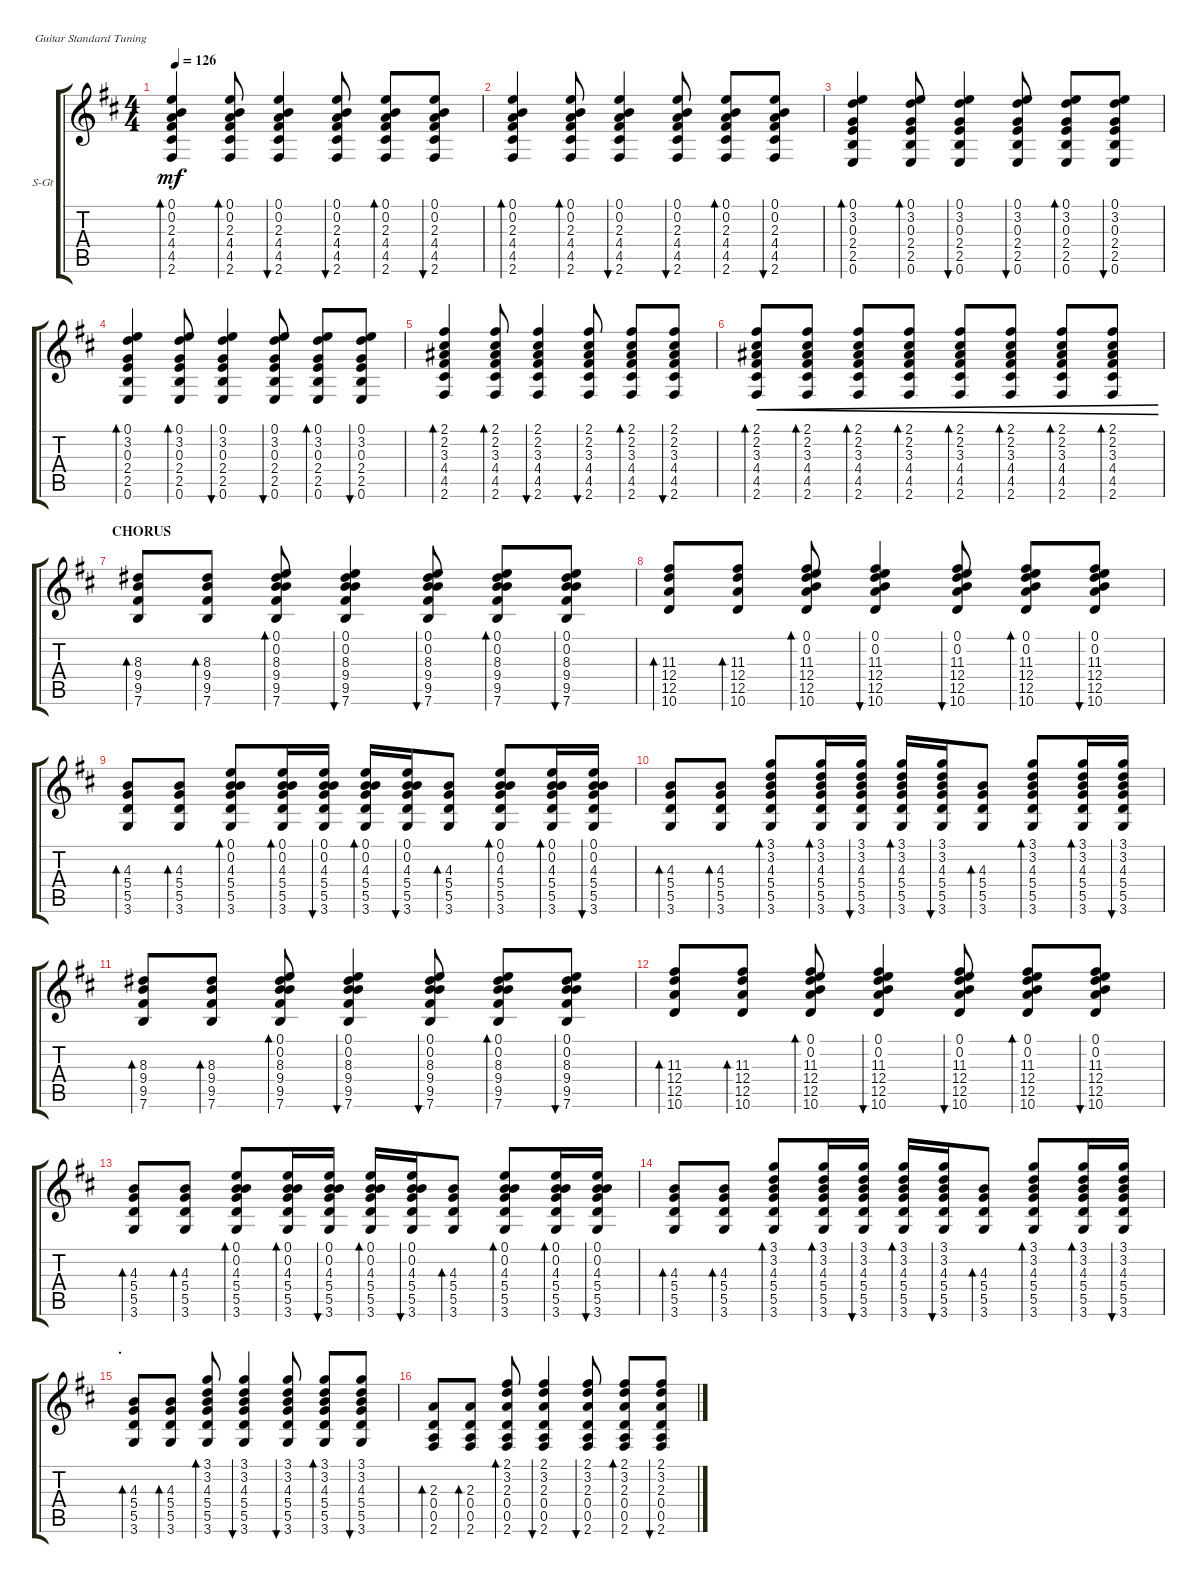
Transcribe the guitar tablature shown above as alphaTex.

\defaultSystemsLayout 4
\bracketExtendMode groupsimilarinstruments
\firstSystemTrackNameOrientation horizontal
\otherSystemsTrackNameOrientation horizontal
\track ("Steel Guitar" "S-Gt") {instrument acousticguitarsteel}
\staff {score tabs}
\tuning (E4 B3 G3 D3 A2 E2)
\ts (4 4)
\tempo 126
\clef g2
\ks bminor
(4.4 4.5 2.3 0.2 0.1 2.6).4{bd 30 dy mf} (4.4 4.5 2.3 0.2 0.1 2.6).8{bd 30} (4.4 4.5 2.3 0.2 0.1 2.6).4{bu 30} (4.4 4.5 2.3 0.2 0.1 2.6).8{bu 30} (4.4 4.5 2.3 0.2 0.1 2.6).8{bd 30} (4.4 4.5 2.3 0.2 0.1 2.6).8{bu 30} |
(4.4 4.5 2.3 0.2 0.1 2.6).4{bd 30} (4.4 4.5 2.3 0.2 0.1 2.6).8{bd 30} (4.4 4.5 2.3 0.2 0.1 2.6).4{bu 30} (4.4 4.5 2.3 0.2 0.1 2.6).8{bu 30} (4.4 4.5 2.3 0.2 0.1 2.6).8{bd 30} (4.4 4.5 2.3 0.2 0.1 2.6).8{bu 30} |
(2.4 0.6 2.5 0.3 3.2 0.1).4{bd 30} (2.4 0.6 2.5 0.3 3.2 0.1).8{bd 30} (2.4 0.6 2.5 0.3 3.2 0.1).4{bu 30} (2.4 0.6 2.5 0.3 3.2 0.1).8{bu 30} (2.4 0.6 2.5 0.3 3.2 0.1).8{bd 30} (2.4 0.6 2.5 0.3 3.2 0.1).8{bu 30} |
(2.4 0.6 2.5 0.3 3.2 0.1).4{bd 30} (2.4 0.6 2.5 0.3 3.2 0.1).8{bd 30} (2.4 0.6 2.5 0.3 3.2 0.1).4{bu 30} (2.4 0.6 2.5 0.3 3.2 0.1).8{bu 30} (2.4 0.6 2.5 0.3 3.2 0.1).8{bd 30} (2.4 0.6 2.5 0.3 3.2 0.1).8{bu 30} |
(4.4 4.5 3.3 2.2 2.1 2.6).4{bd 30} (4.4 4.5 3.3 2.2 2.1 2.6).8{bd 30} (4.4 4.5 3.3 2.2 2.1 2.6).4{bu 30} (4.4 4.5 3.3 2.2 2.1 2.6).8{bu 30} (4.4 4.5 3.3 2.2 2.1 2.6).8{bd 30} (4.4 4.5 3.3 2.2 2.1 2.6).8{bu 30} |
(4.4 4.5 3.3 2.2 2.1 2.6).8{bd 30 cre} (4.4 4.5 3.3 2.2 2.1 2.6).8{bd 30 cre} (4.4 4.5 3.3 2.2 2.1 2.6).8{bd 30 cre} (4.4 4.5 3.3 2.2 2.1 2.6).8{bd 30 cre} (4.4 4.5 3.3 2.2 2.1 2.6).8{bd 30 cre} (4.4 4.5 3.3 2.2 2.1 2.6).8{bd 30 cre} (4.4 4.5 3.3 2.2 2.1 2.6).8{bd 30 cre} (4.4 4.5 3.3 2.2 2.1 2.6).8{bd 30 cre} |
\section ("" "CHORUS")
(7.6 9.5 9.4 8.3).8{bd 30} (7.6 9.5 9.4 8.3).8{bd 30} (7.6 9.5 9.4 8.3 0.2 0.1).8{bd 30} (7.6 9.5 9.4 8.3 0.2 0.1).4{bu 30} (7.6 9.5 9.4 8.3 0.2 0.1).8{bu 30} (7.6 9.5 9.4 8.3 0.2 0.1).8{bd 30} (7.6 9.5 9.4 8.3 0.2 0.1).8{bu 30} |
(10.6 12.5 12.4 11.3).8{bd 30} (10.6 12.5 12.4 11.3).8{bd 30} (10.6 12.5 12.4 11.3 0.2 0.1).8{bd 30} (10.6 12.5 12.4 11.3 0.2 0.1).4{bu 30} (10.6 12.5 12.4 11.3 0.2 0.1).8{bu 30} (10.6 12.5 12.4 11.3 0.2 0.1).8{bd 30} (10.6 12.5 12.4 11.3 0.2 0.1).8{bu 30} |
(3.6 5.5 5.4 4.3).8{bd 30} (3.6 5.5 5.4 4.3).8{bd 30} (3.6 5.5 5.4 4.3 0.2 0.1).8{bd 30} (3.6 5.5 5.4 4.3 0.2 0.1).16{bd 30} (3.6 5.5 5.4 4.3 0.2 0.1).16{bu 30} (3.6 5.5 5.4 4.3 0.2 0.1).16{bd 30} (3.6 5.5 5.4 4.3 0.2 0.1).16{bu 30} (3.6 5.5 5.4 4.3).8{bd 30} (3.6 5.5 5.4 4.3 0.2 0.1).8{bd 30} (3.6 5.5 5.4 4.3 0.2 0.1).16{bd 30} (3.6 5.5 5.4 4.3 0.2 0.1).16{bu 30} |
(3.6 5.5 5.4 4.3).8{bd 30} (3.6 5.5 5.4 4.3).8{bd 30} (3.6 5.5 5.4 4.3 3.2 3.1).8{bd 30} (3.6 5.5 5.4 4.3 3.2 3.1).16{bd 30} (3.6 5.5 5.4 4.3 3.2 3.1).16{bu 30} (3.6 5.5 5.4 4.3 3.2 3.1).16{bd 30} (3.6 5.5 5.4 4.3 3.2 3.1).16{bu 30} (3.6 5.5 5.4 4.3).8{bd 30} (3.6 5.5 5.4 4.3 3.2 3.1).8{bd 30} (3.6 5.5 5.4 4.3 3.2 3.1).16{bd 30} (3.6 5.5 5.4 4.3 3.2 3.1).16{bu 30} |
(7.6 9.5 9.4 8.3).8{bd 30} (7.6 9.5 9.4 8.3).8{bd 30} (7.6 9.5 9.4 8.3 0.2 0.1).8{bd 30} (7.6 9.5 9.4 8.3 0.2 0.1).4{bu 30} (7.6 9.5 9.4 8.3 0.2 0.1).8{bu 30} (7.6 9.5 9.4 8.3 0.2 0.1).8{bd 30} (7.6 9.5 9.4 8.3 0.2 0.1).8{bu 30} |
(10.6 12.5 12.4 11.3).8{bd 30} (10.6 12.5 12.4 11.3).8{bd 30} (10.6 12.5 12.4 11.3 0.2 0.1).8{bd 30} (10.6 12.5 12.4 11.3 0.2 0.1).4{bu 30} (10.6 12.5 12.4 11.3 0.2 0.1).8{bu 30} (10.6 12.5 12.4 11.3 0.2 0.1).8{bd 30} (10.6 12.5 12.4 11.3 0.2 0.1).8{bu 30} |
(3.6 5.5 5.4 4.3).8{bd 30} (3.6 5.5 5.4 4.3).8{bd 30} (3.6 5.5 5.4 4.3 0.2 0.1).8{bd 30} (3.6 5.5 5.4 4.3 0.2 0.1).16{bd 30} (3.6 5.5 5.4 4.3 0.2 0.1).16{bu 30} (3.6 5.5 5.4 4.3 0.2 0.1).16{bd 30} (3.6 5.5 5.4 4.3 0.2 0.1).16{bu 30} (3.6 5.5 5.4 4.3).8{bd 30} (3.6 5.5 5.4 4.3 0.2 0.1).8{bd 30} (3.6 5.5 5.4 4.3 0.2 0.1).16{bd 30} (3.6 5.5 5.4 4.3 0.2 0.1).16{bu 30} |
\scale
0.419945 (3.6 5.5 5.4 4.3).8{bd 30} (3.6 5.5 5.4 4.3).8{bd 30} (3.6 5.5 5.4 4.3 3.2 3.1).8{bd 30} (3.6 5.5 5.4 4.3 3.2 3.1).16{bd 30} (3.6 5.5 5.4 4.3 3.2 3.1).16{bu 30} (3.6 5.5 5.4 4.3 3.2 3.1).16{bd 30} (3.6 5.5 5.4 4.3 3.2 3.1).16{bu 30} (3.6 5.5 5.4 4.3).8{bd 30} (3.6 5.5 5.4 4.3 3.2 3.1).8{bd 30} (3.6 5.5 5.4 4.3 3.2 3.1).16{bd 30} (3.6 5.5 5.4 4.3 3.2 3.1).16{bu 30} |
\section ("" ".")
\scale
0.304316 (3.6 5.5 5.4 4.3).8{bd 30} (3.6 5.5 5.4 4.3).8{bd 30} (3.6 5.5 5.4 4.3 3.2 3.1).8{bd 30} (3.6 5.5 5.4 4.3 3.2 3.1).4{bu 30} (3.6 5.5 5.4 4.3 3.2 3.1).8{bu 30} (3.6 5.5 5.4 4.3 3.2 3.1).8{bd 30} (3.6 5.5 5.4 4.3 3.2 3.1).8{bu 30} |
\scale
0.275771 (2.6 0.5 0.4 2.3).8{bd 30} (2.6 0.5 0.4 2.3).8{bd 30} (2.6 0.5 0.4 2.3 3.2 2.1).8{bd 30} (2.6 0.5 0.4 2.3 3.2 2.1).4{bu 30} (2.6 0.5 0.4 2.3 3.2 2.1).8{bu 30} (2.6 0.5 0.4 2.3 3.2 2.1).8{bd 30} (2.6 0.5 0.4 2.3 3.2 2.1).8{bu 30}
